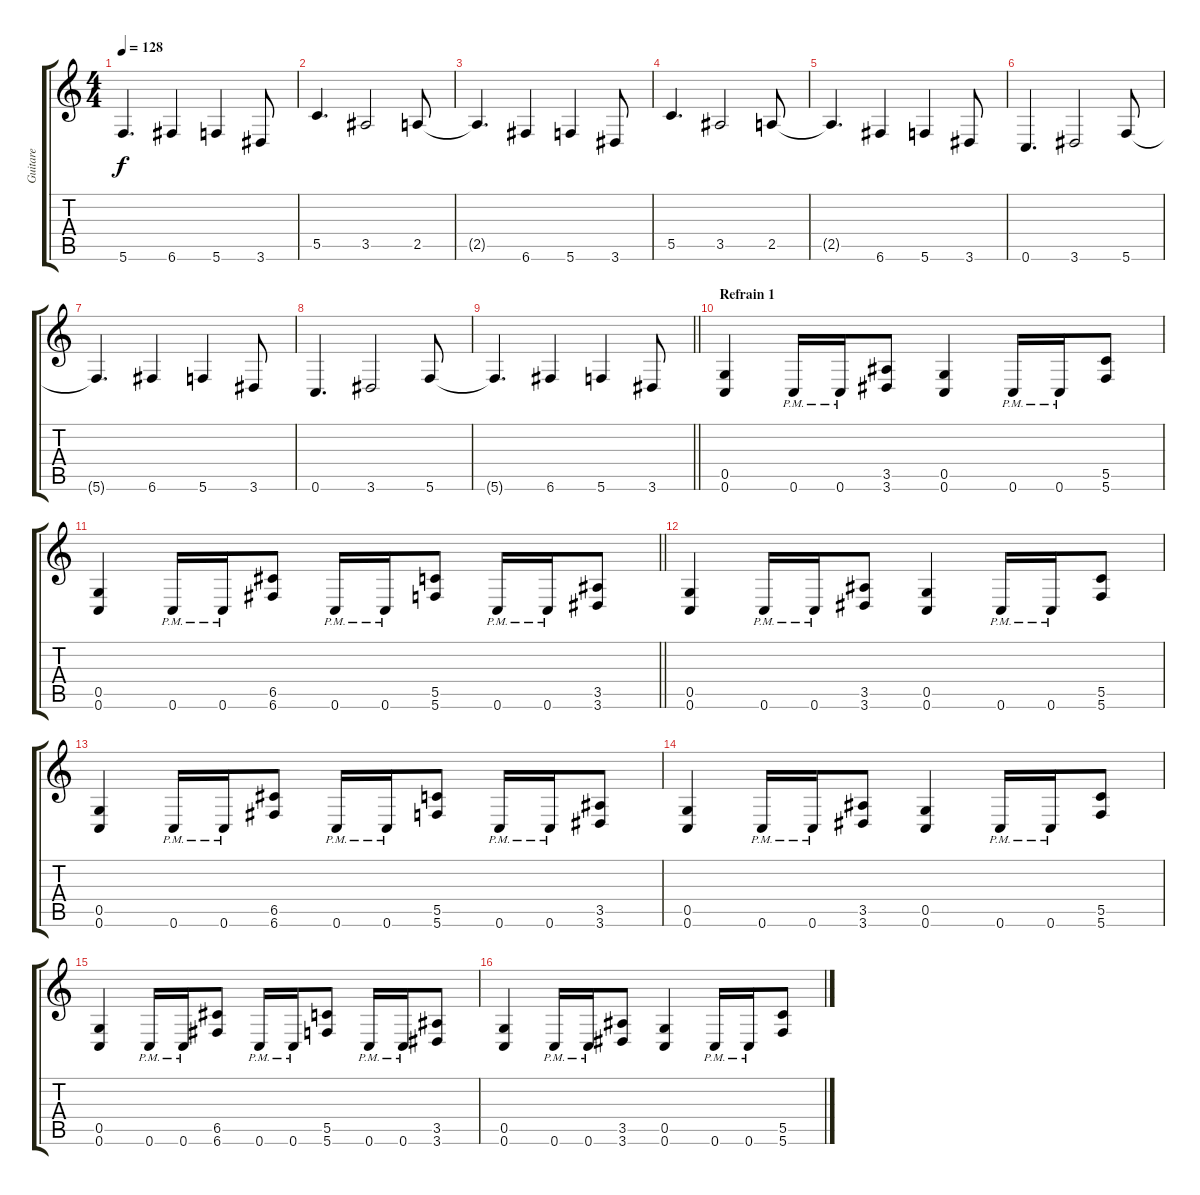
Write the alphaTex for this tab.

\track ("Guitare" "Guitare") {instrument distortionguitar}
\staff {score tabs}
\tuning (D4 A3 F3 C3 G2 C2) {hide}
\ts (4 4)
\tempo 128
\clef g2
\ks c
5.6{t}.4{d dy f} 6.6.4 5.6.4 3.6.8 |
5.5.4{d} 3.5.2 2.5.8 |
2.5{t}.4{d} 6.6.4 5.6.4 3.6.8 |
5.5.4{d} 3.5.2 2.5.8 |
2.5{t}.4{d} 6.6.4 5.6.4 3.6.8 |
0.6.4{d} 3.6.2 5.6.8 |
5.6{t}.4{d} 6.6.4 5.6.4 3.6.8 |
0.6.4{d} 3.6.2 5.6.8 |
\barLineRight lightlight
5.6{t}.4{d} 6.6.4 5.6.4 3.6.8 |
\section ("" "Refrain 1")
(0.5 0.6).4 0.6{pm}.16 0.6{pm}.16 (3.5 3.6).8 (0.5 0.6).4 0.6{pm}.16 0.6{pm}.16 (5.5 5.6).8 |
\barLineRight lightlight
(0.5 0.6).4 0.6{pm}.16 0.6{pm}.16 (6.5 6.6).8 0.6{pm}.16 0.6{pm}.16 (5.5 5.6).8 0.6{pm}.16 0.6{pm}.16 (3.5 3.6).8 |
(0.5 0.6).4 0.6{pm}.16 0.6{pm}.16 (3.5 3.6).8 (0.5 0.6).4 0.6{pm}.16 0.6{pm}.16 (5.5 5.6).8 |
(0.5 0.6).4 0.6{pm}.16 0.6{pm}.16 (6.5 6.6).8 0.6{pm}.16 0.6{pm}.16 (5.5 5.6).8 0.6{pm}.16 0.6{pm}.16 (3.5 3.6).8 |
(0.5 0.6).4 0.6{pm}.16 0.6{pm}.16 (3.5 3.6).8 (0.5 0.6).4 0.6{pm}.16 0.6{pm}.16 (5.5 5.6).8 |
(0.5 0.6).4 0.6{pm}.16 0.6{pm}.16 (6.5 6.6).8 0.6{pm}.16 0.6{pm}.16 (5.5 5.6).8 0.6{pm}.16 0.6{pm}.16 (3.5 3.6).8 |
(0.5 0.6).4 0.6{pm}.16 0.6{pm}.16 (3.5 3.6).8 (0.5 0.6).4 0.6{pm}.16 0.6{pm}.16 (5.5 5.6).8
